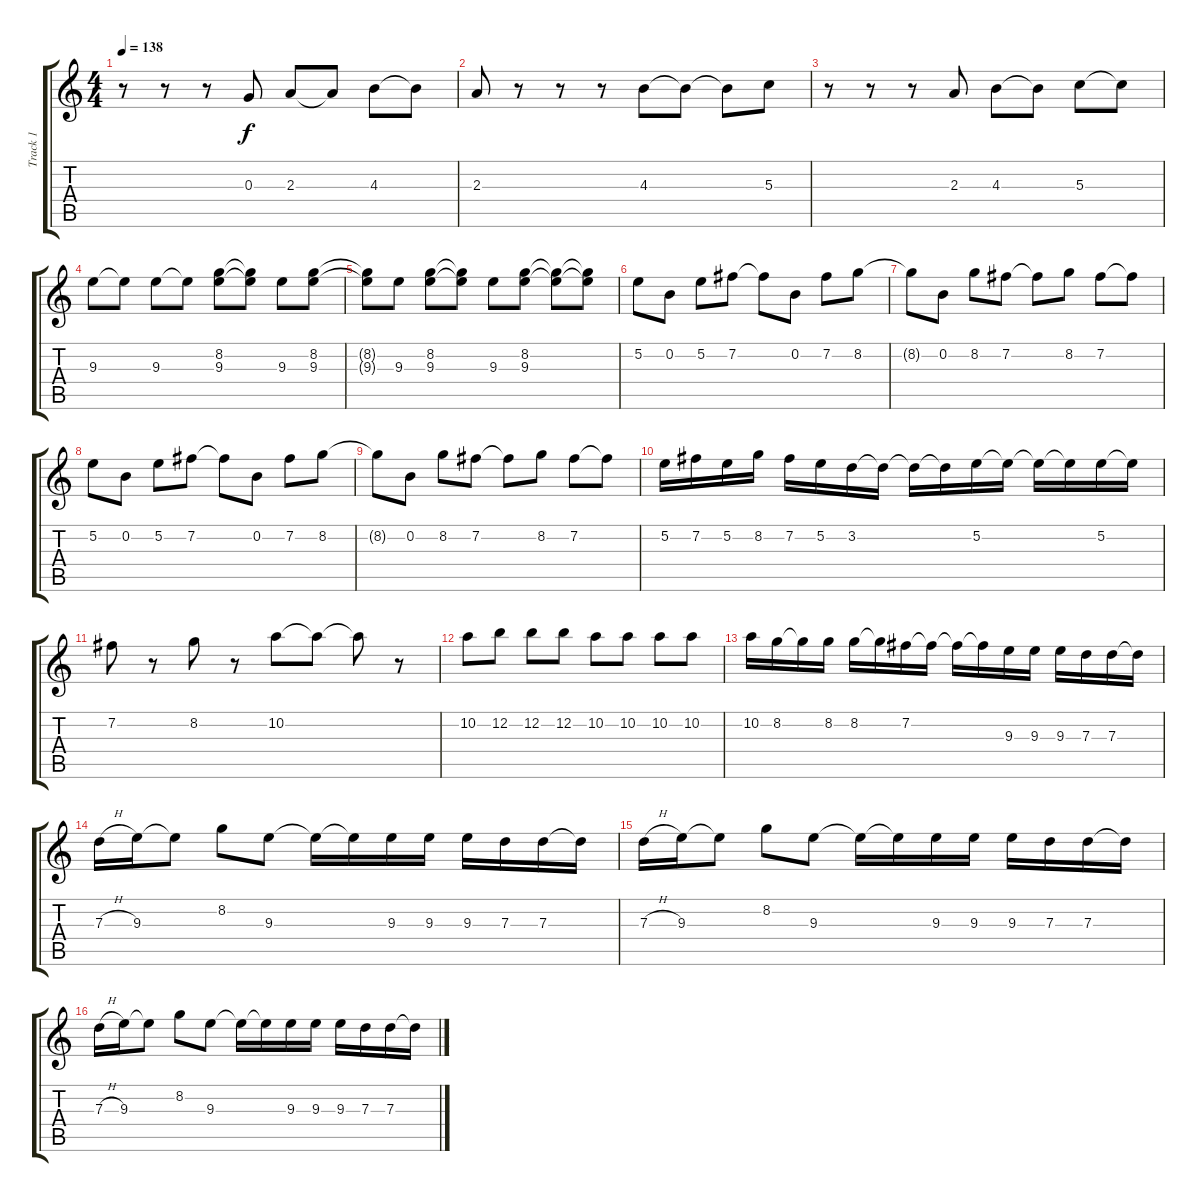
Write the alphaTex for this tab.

\track ("Track 1" "Track 1") {instrument acousticguitarsteel}
\staff {score tabs}
\tuning (E4 B3 G3 D3 A2 E2) {hide}
\ts (4 4)
\tempo 138
\clef g2
\ks c
r.8{dy f} r.8 r.8 0.3.8 2.3.8 2.3{t}.8 4.3.8 4.3{t}.8 |
2.3.8 r.8 r.8 r.8 4.3.8 4.3{t}.8 4.3{t}.8 5.3.8 |
r.8 r.8 r.8 2.3.8 4.3.8 4.3{t}.8 5.3.8 5.3{t}.8 |
9.3.8{volume 12} 9.3{t}.8 9.3.8 9.3{t}.8 (8.2 9.3).8 (8.2{t} 9.3{t}).8 9.3.8 (8.2 9.3).8 |
(8.2{t} 9.3{t}).8 9.3.8 (8.2 9.3).8 (8.2{t} 9.3{t}).8 9.3.8 (8.2 9.3).8 (8.2{t} 9.3{t}).8 (8.2{t} 9.3{t}).8 |
5.2.8 0.2.8 5.2.8 7.2.8 7.2{t}.8 0.2.8 7.2.8 8.2.8 |
8.2{t}.8 0.2.8 8.2.8 7.2.8 7.2{t}.8 8.2.8 7.2.8 7.2{t}.8 |
5.2.8 0.2.8 5.2.8 7.2.8 7.2{t}.8 0.2.8 7.2.8 8.2.8 |
8.2{t}.8 0.2.8 8.2.8 7.2.8 7.2{t}.8 8.2.8 7.2.8 7.2{t}.8 |
5.2.16 7.2.16 5.2.16 8.2.16 7.2.16 5.2.16 3.2.16 3.2{t}.16 3.2{t}.16 3.2{t}.16 5.2.16 5.2{t}.16 5.2{t}.16 5.2{t}.16 5.2.16 5.2{t}.16 |
7.2.8 r.8 8.2.8 r.8 10.2.8 10.2{t}.8 10.2{t}.8 r.8 |
10.2.8 12.2.8 12.2.8 12.2.8 10.2.8 10.2.8 10.2.8 10.2.8 |
10.2.16 8.2.16 8.2{t}.16 8.2.16 8.2.16 8.2{t}.16 7.2.16 7.2{t}.16 7.2{t}.16 7.2{t}.16 9.3.16 9.3.16 9.3.16 7.3.16 7.3.16 7.3{t}.16 |
7.3{h}.16 9.3.16 9.3{t}.8 8.2.8 9.3.8 9.3{t}.16 9.3{t}.16 9.3.16 9.3.16 9.3.16 7.3.16 7.3.16 7.3{t}.16 |
7.3{h}.16 9.3.16 9.3{t}.8 8.2.8 9.3.8 9.3{t}.16 9.3{t}.16 9.3.16 9.3.16 9.3.16 7.3.16 7.3.16 7.3{t}.16 |
7.3{h}.16 9.3.16 9.3{t}.8 8.2.8 9.3.8 9.3{t}.16 9.3{t}.16 9.3.16 9.3.16 9.3.16 7.3.16 7.3.16 7.3{t}.16
